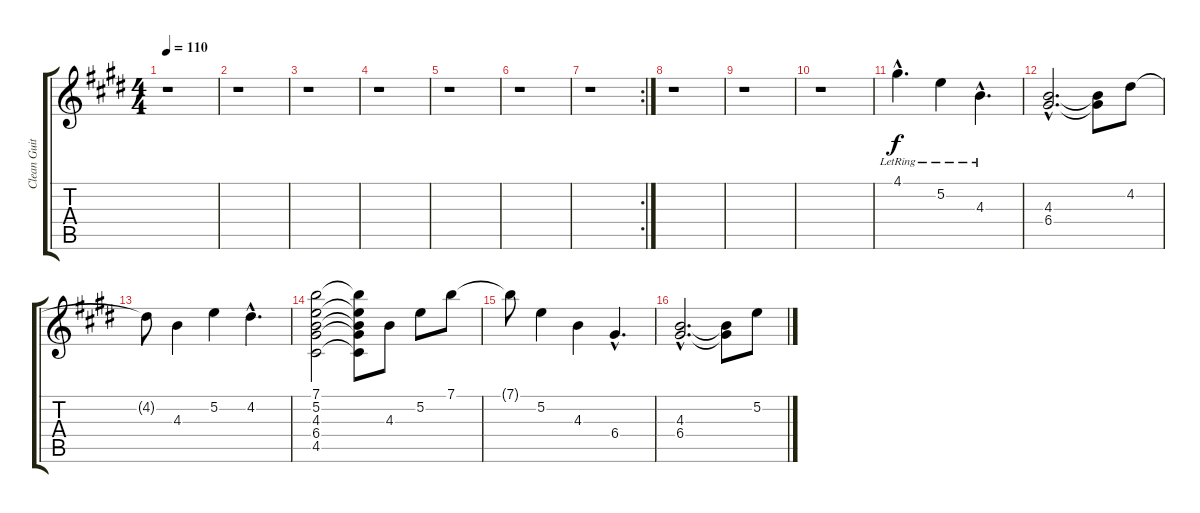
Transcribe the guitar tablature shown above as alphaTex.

\track ("Clean Guitar" "Clean Guit") {instrument electricguitarclean}
\staff {score tabs}
\tuning (E4 B3 G3 D3 A2 E2) {hide}
\ts (4 4)
\tempo 110
\clef g2
\ks c#minor
r.1{dy f} |
r.1 |
r.1 |
r.1 |
r.1 |
r.1 |
\rc 2
r.1 |
r.1 |
r.1 |
r.1 |
4.1{hac lr}.4{d} 5.2{lr}.4 4.3{hac lr}.4{d} |
(4.3{hac} 6.4{hac}).2{d} (4.3{t} 6.4{t}).8 4.2.8 |
4.2{t}.8 4.3.4 5.2.4 4.2{hac}.4{d} |
(7.1 5.2 4.3 6.4 4.5).2 (7.1{t} 5.2{t} 4.3{t} 6.4{t} 4.5{t}).8 4.3.8 5.2.8 7.1.8 |
7.1{t}.8 5.2.4 4.3.4 6.4{hac}.4{d} |
(4.3{hac} 6.4{hac}).2{d} (4.3{t} 6.4{t}).8 5.2.8
